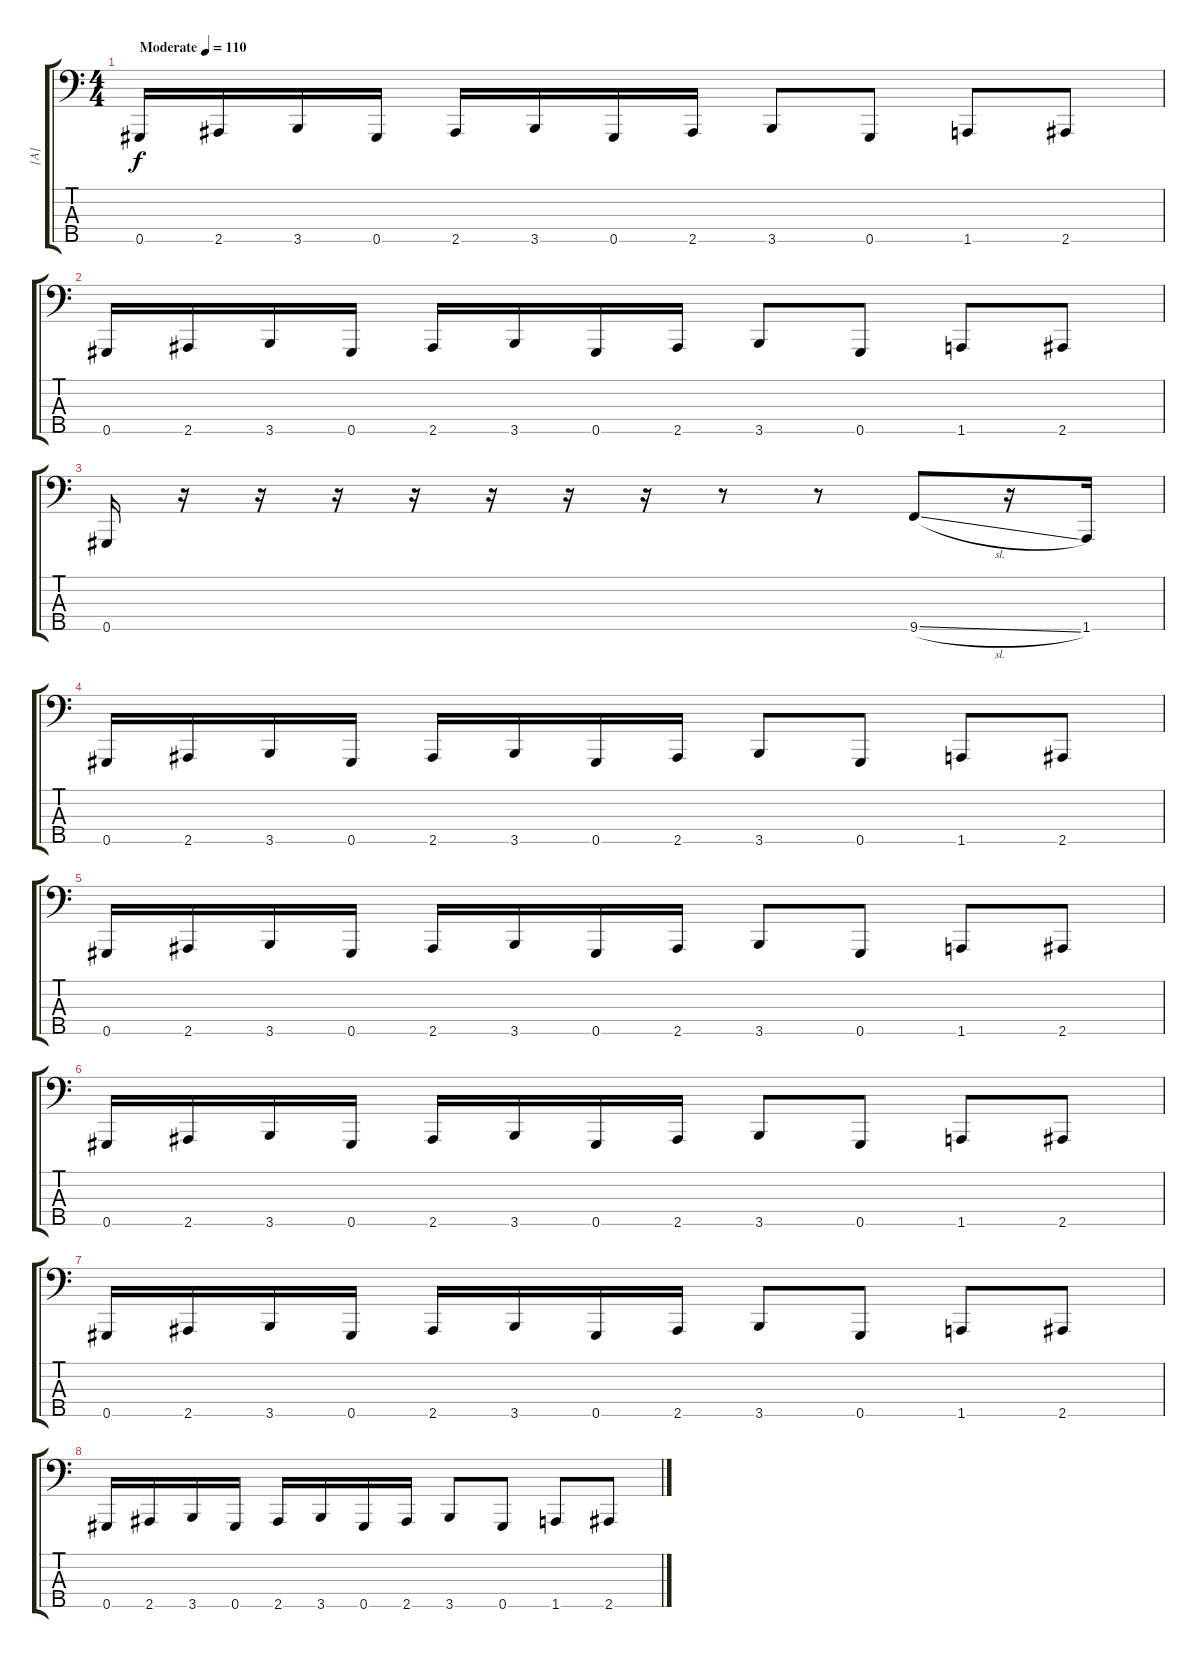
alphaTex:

\track ("[A]" "[A]") {instrument electricbasspick}
\staff {score tabs}
\tuning (E2 B1 Gb1 B0 Ab0) {hide}
\ts (4 4)
\tempo (110 "Moderate")
\clef f4
\ks c
0.5.16{dy f instrument electricbasspick} 2.5.16 3.5.16 0.5.16 2.5.16 3.5.16 0.5.16 2.5.16 3.5.8 0.5.8 1.5.8 2.5.8 |
0.5.16 2.5.16 3.5.16 0.5.16 2.5.16 3.5.16 0.5.16 2.5.16 3.5.8 0.5.8 1.5.8 2.5.8 |
0.5.16 r.16 r.16 r.16 r.16 r.16 r.16 r.16 r.8 r.8 9.5{sl}.8 r.16 1.5.16 |
0.5.16 2.5.16 3.5.16 0.5.16 2.5.16 3.5.16 0.5.16 2.5.16 3.5.8 0.5.8 1.5.8 2.5.8 |
0.5.16 2.5.16 3.5.16 0.5.16 2.5.16 3.5.16 0.5.16 2.5.16 3.5.8 0.5.8 1.5.8 2.5.8 |
0.5.16 2.5.16 3.5.16 0.5.16 2.5.16 3.5.16 0.5.16 2.5.16 3.5.8 0.5.8 1.5.8 2.5.8 |
0.5.16 2.5.16 3.5.16 0.5.16 2.5.16 3.5.16 0.5.16 2.5.16 3.5.8 0.5.8 1.5.8 2.5.8 |
0.5.16 2.5.16 3.5.16 0.5.16 2.5.16 3.5.16 0.5.16 2.5.16 3.5.8 0.5.8 1.5.8 2.5.8
